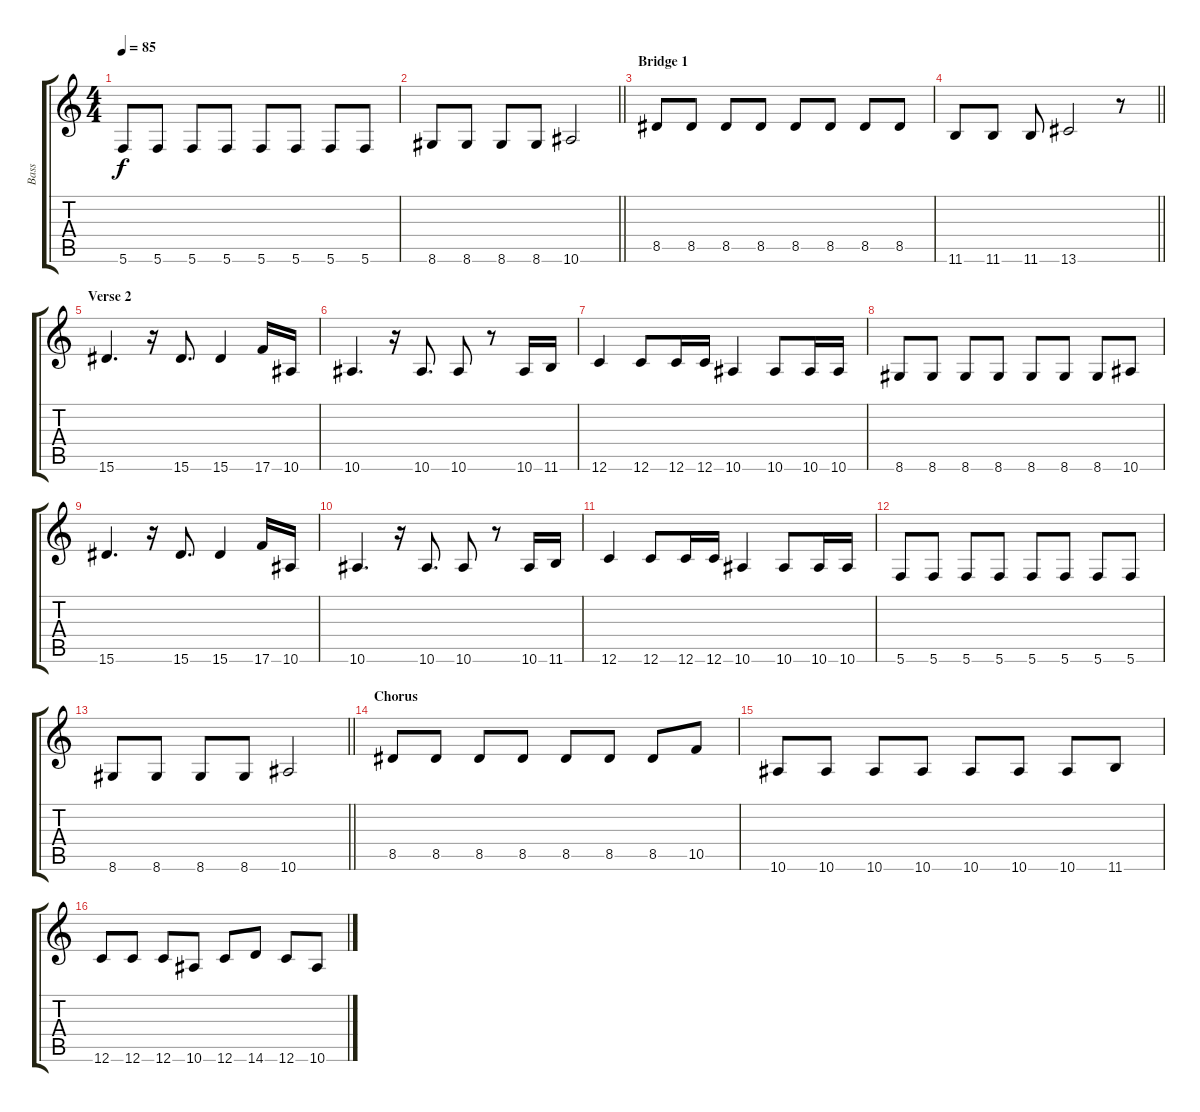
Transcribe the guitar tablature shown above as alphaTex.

\track ("Bass" "Bass") {instrument electricbassfinger}
\staff {score tabs}
\tuning (D4 A3 F3 C3 G2 C2) {hide}
\ts (4 4)
\tempo 85
\clef g2
\ks c
5.6.8{dy f} 5.6.8 5.6.8 5.6.8 5.6.8 5.6.8 5.6.8 5.6.8 |
\barLineRight lightlight
8.6.8 8.6.8 8.6.8 8.6.8 10.6.2 |
\section ("" "Bridge 1")
8.5.8 8.5.8 8.5.8 8.5.8 8.5.8 8.5.8 8.5.8 8.5.8 |
\barLineRight lightlight
11.6.8 11.6.8 11.6.8 13.6.2 r.8 |
\section ("" "Verse 2")
15.6.4{d} r.16 15.6.8{d} 15.6.4 17.6.16 10.6.16 |
10.6.4{d} r.16 10.6.8{d} 10.6.8 r.8 10.6.16 11.6.16 |
12.6.4 12.6.8 12.6.16 12.6.16 10.6.4 10.6.8 10.6.16 10.6.16 |
8.6.8 8.6.8 8.6.8 8.6.8 8.6.8 8.6.8 8.6.8 10.6.8 |
15.6.4{d} r.16 15.6.8{d} 15.6.4 17.6.16 10.6.16 |
10.6.4{d} r.16 10.6.8{d} 10.6.8 r.8 10.6.16 11.6.16 |
12.6.4 12.6.8 12.6.16 12.6.16 10.6.4 10.6.8 10.6.16 10.6.16 |
5.6.8 5.6.8 5.6.8 5.6.8 5.6.8 5.6.8 5.6.8 5.6.8 |
\barLineRight lightlight
8.6.8 8.6.8 8.6.8 8.6.8 10.6.2 |
\section ("" "Chorus")
8.5.8 8.5.8 8.5.8 8.5.8 8.5.8 8.5.8 8.5.8 10.5.8 |
10.6.8 10.6.8 10.6.8 10.6.8 10.6.8 10.6.8 10.6.8 11.6.8 |
12.6.8 12.6.8 12.6.8 10.6.8 12.6.8 14.6.8 12.6.8 10.6.8
